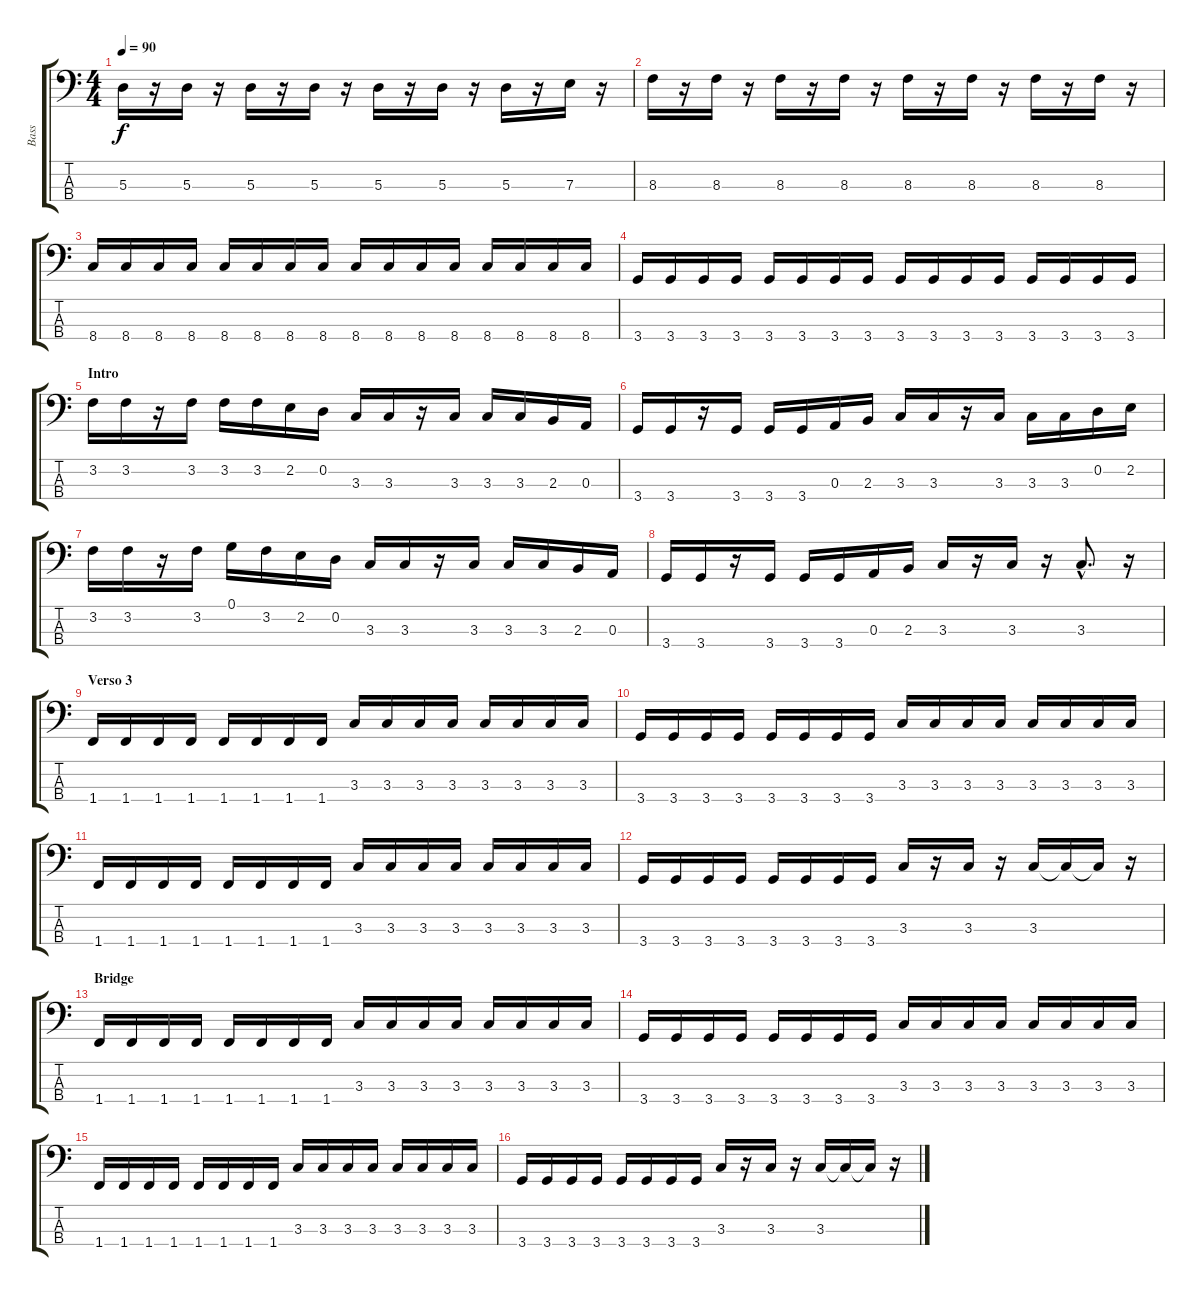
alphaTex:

\track ("Bass" "Bass") {instrument electricbassfinger}
\staff {score tabs}
\tuning (G2 D2 A1 E1) {hide}
\ts (4 4)
\tempo 90
\clef f4
\ks c
5.3.16{dy f} r.16 5.3.16 r.16 5.3.16 r.16 5.3.16 r.16 5.3.16 r.16 5.3.16 r.16 5.3.16 r.16 7.3.16 r.16 |
8.3.16 r.16 8.3.16 r.16 8.3.16 r.16 8.3.16 r.16 8.3.16 r.16 8.3.16 r.16 8.3.16 r.16 8.3.16 r.16 |
8.4.16 8.4.16 8.4.16 8.4.16 8.4.16 8.4.16 8.4.16 8.4.16 8.4.16 8.4.16 8.4.16 8.4.16 8.4.16 8.4.16 8.4.16 8.4.16 |
3.4.16 3.4.16 3.4.16 3.4.16 3.4.16 3.4.16 3.4.16 3.4.16 3.4.16 3.4.16 3.4.16 3.4.16 3.4.16 3.4.16 3.4.16 3.4.16 |
\section ("" "Intro")
3.2.16 3.2.16 r.16 3.2.16 3.2.16 3.2.16 2.2.16 0.2.16 3.3.16 3.3.16 r.16 3.3.16 3.3.16 3.3.16 2.3.16 0.3.16 |
3.4.16 3.4.16 r.16 3.4.16 3.4.16 3.4.16 0.3.16 2.3.16 3.3.16 3.3.16 r.16 3.3.16 3.3.16 3.3.16 0.2.16 2.2.16 |
3.2.16 3.2.16 r.16 3.2.16 0.1.16 3.2.16 2.2.16 0.2.16 3.3.16 3.3.16 r.16 3.3.16 3.3.16 3.3.16 2.3.16 0.3.16 |
3.4.16 3.4.16 r.16 3.4.16 3.4.16 3.4.16 0.3.16 2.3.16 3.3.16 r.16 3.3.16 r.16 3.3{hac}.8{d} r.16 |
\section ("" "Verso 3")
1.4.16 1.4.16 1.4.16 1.4.16 1.4.16 1.4.16 1.4.16 1.4.16 3.3.16 3.3.16 3.3.16 3.3.16 3.3.16 3.3.16 3.3.16 3.3.16 |
3.4.16 3.4.16 3.4.16 3.4.16 3.4.16 3.4.16 3.4.16 3.4.16 3.3.16 3.3.16 3.3.16 3.3.16 3.3.16 3.3.16 3.3.16 3.3.16 |
1.4.16 1.4.16 1.4.16 1.4.16 1.4.16 1.4.16 1.4.16 1.4.16 3.3.16 3.3.16 3.3.16 3.3.16 3.3.16 3.3.16 3.3.16 3.3.16 |
3.4.16 3.4.16 3.4.16 3.4.16 3.4.16 3.4.16 3.4.16 3.4.16 3.3.16 r.16 3.3.16 r.16 3.3.16 3.3{t}.16 3.3{t}.16 r.16 |
\section ("" "Bridge")
1.4.16 1.4.16 1.4.16 1.4.16 1.4.16 1.4.16 1.4.16 1.4.16 3.3.16 3.3.16 3.3.16 3.3.16 3.3.16 3.3.16 3.3.16 3.3.16 |
3.4.16 3.4.16 3.4.16 3.4.16 3.4.16 3.4.16 3.4.16 3.4.16 3.3.16 3.3.16 3.3.16 3.3.16 3.3.16 3.3.16 3.3.16 3.3.16 |
1.4.16 1.4.16 1.4.16 1.4.16 1.4.16 1.4.16 1.4.16 1.4.16 3.3.16 3.3.16 3.3.16 3.3.16 3.3.16 3.3.16 3.3.16 3.3.16 |
3.4.16 3.4.16 3.4.16 3.4.16 3.4.16 3.4.16 3.4.16 3.4.16 3.3.16 r.16 3.3.16 r.16 3.3.16 3.3{t}.16 3.3{t}.16 r.16
